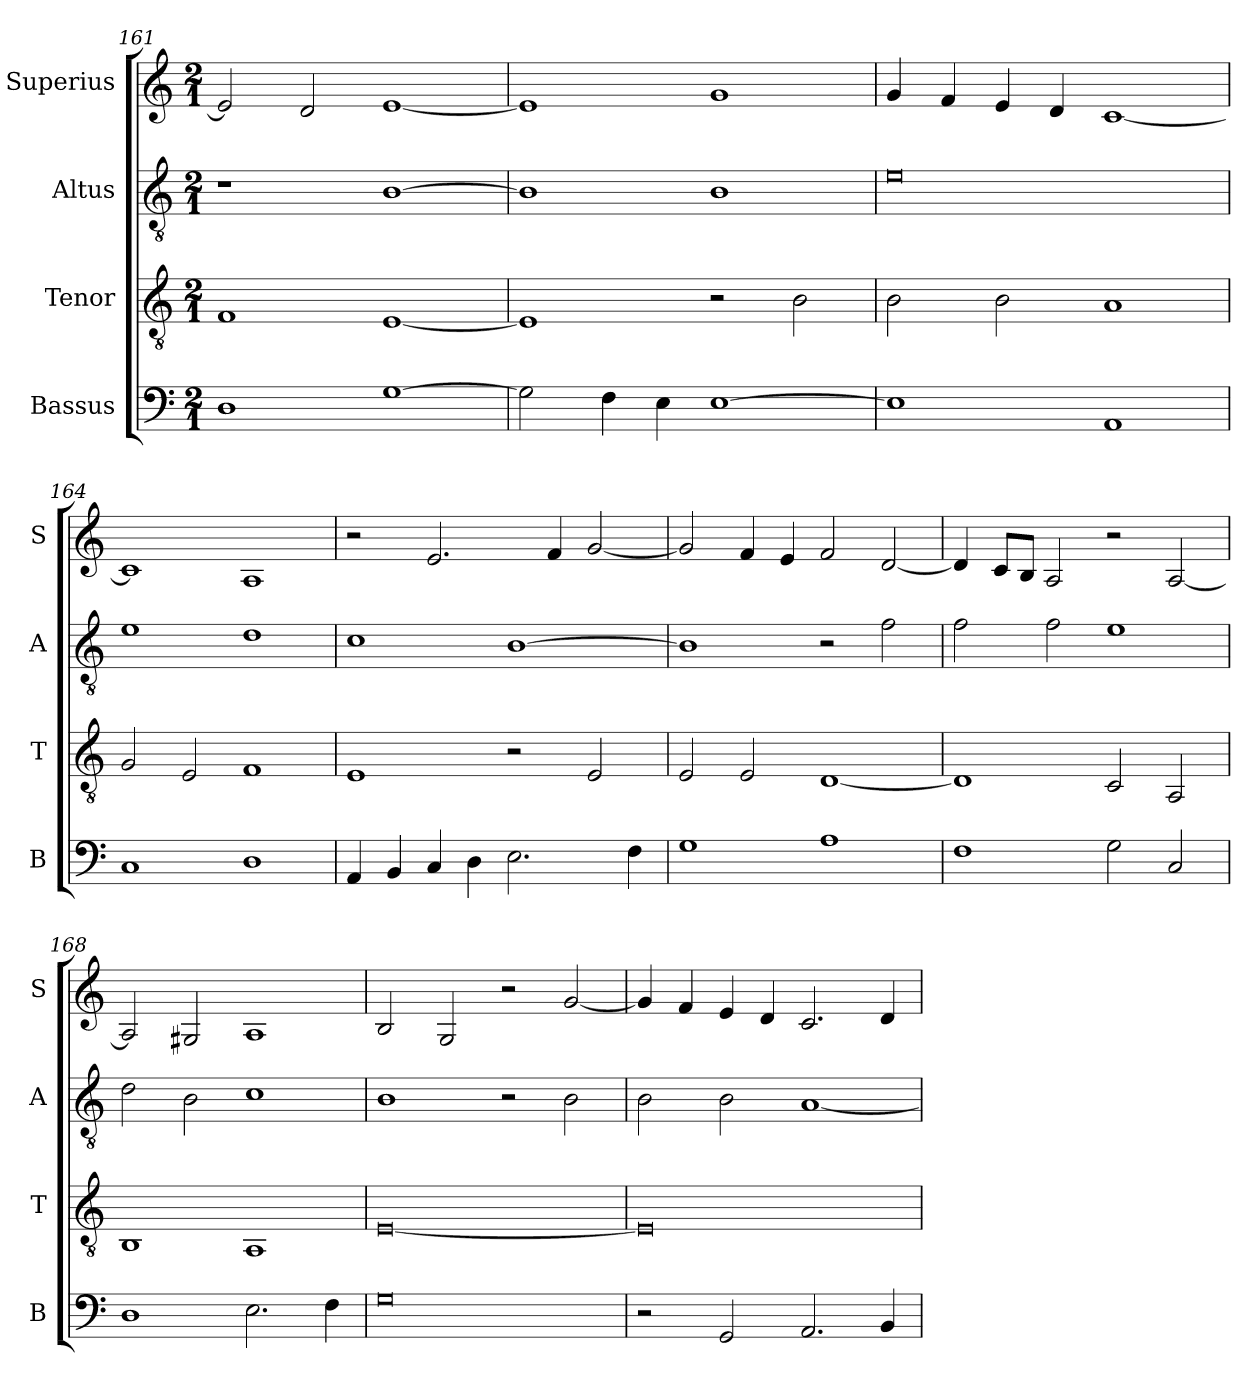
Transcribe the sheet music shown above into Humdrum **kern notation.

**kern	**kern	**kern	**kern
*part4	*part3	*part2	*part1
*staff4	*staff3	*staff2	*staff1
*I"Bassus	*I"Tenor	*I"Altus	*I"Superius
*I'B	*I'T	*I'A	*I'S
*clefF4	*clefGv2	*clefGv2	*clefG2
*k[]	*k[]	*k[]	*k[]
*M2/1	*M2/1	*M2/1	*M2/1
=161	=161	=161	=161
1D	1F	1r	2e]
.	.	.	2d
[1G	[1E	[1B	[1e
=162	=162	=162	=162
2G]	1E]	1B]	1e]
4F	.	.	.
4E	.	.	.
[1E	2r	1B	1g
.	2B	.	.
=163	=163	=163	=163
1E]	2B	0e	4g
.	.	.	4f
.	2B	.	4e
.	.	.	4d
1AA	1A	.	[1c
=164	=164	=164	=164
1C	2G	1e	1c]
.	2E	.	.
1D	1F	1d	1A
=165	=165	=165	=165
4AA	1E	1c	2r
4BB	.	.	.
4C	.	.	2.e
4D	.	.	.
2.E	2r	[1B	.
.	.	.	4f
.	2E	.	[2g
4F	.	.	.
=166	=166	=166	=166
1G	2E	1B]	2g]
.	2E	.	4f
.	.	.	4e
1A	[1D	2r	2f
.	.	2f	[2d
=167	=167	=167	=167
1F	1D]	2f	4d]
.	.	.	8cL
.	.	.	8BJ
.	.	2f	2A
2G	2C	1e	2r
2C	2AA	.	[2A
=168	=168	=168	=168
1D	1BB	2d	2A]
.	.	2B	2G#X
2.E	1AA	1c	1A
4F	.	.	.
=169	=169	=169	=169
0G	[0E	1B	2B
.	.	.	2G
.	.	2r	2r
.	.	2B	[2g
=170	=170	=170	=170
2r	0E]	2B	4g]
.	.	.	4f
2GG	.	2B	4e
.	.	.	4d
2.AA	.	[1A	2.c
4BB	.	.	4d
=	=	=	=
*-	*-	*-	*-
